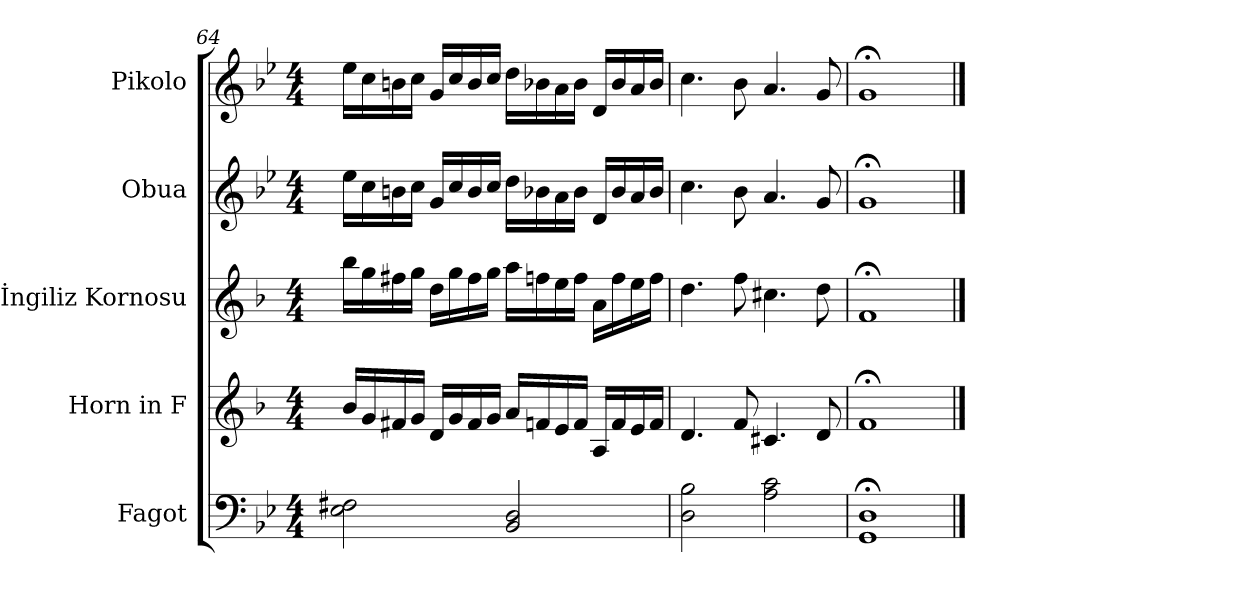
**kern	**kern	**kern	**kern	**kern
*part5	*part4	*part3	*part2	*part1
*staff5	*staff4	*staff3	*staff2	*staff1
*I"Fagot	*I"Horn in F	*I"İngiliz Kornosu	*I"Obua	*I"Pikolo
*I'Fg.	*	*I'İ. Kn.	*I'Ob.	*I'Pik.
!!LO:PB:g=z
*clefF4	*clefG2	*clefG2	*clefG2	*clefG2
*	*ITrd4c7	*ITrd4c7	*	*ITrd-7c-12
*k[b-e-]	*k[b-e-]	*k[b-e-]	*k[b-e-]	*k[b-e-]
*M4/4	*M4/4	*M4/4	*M4/4	*M4/4
=64	=64	=64	=64	=64
2E-\ 2F#X\	16e-/LL	16ee-\LL	16ee-\LL	16eee-\LL
.	16c/	16cc\	16cc\	16ccc\
.	16Bn/	16bn\	16bn\	16bbn\
.	16c/JJ	16cc\JJ	16cc\JJ	16ccc\JJ
.	16G/LL	16g\LL	16g/LL	16gg/LL
.	16c/	16cc\	16cc/	16ccc/
.	16B/	16b\	16b/	16bb/
.	16c/JJ	16cc\JJ	16cc/JJ	16ccc/JJ
2BB-/ 2D/	16d/LL	16dd\LL	16dd\LL	16ddd\LL
.	16B-X/	16b-X\	16b-X\	16bb-X\
.	16A/	16a\	16a\	16aa\
.	16B-/JJ	16b-\JJ	16b-\JJ	16bb-\JJ
.	16D/LL	16d\LL	16d/LL	16dd/LL
.	16B-/	16b-\	16b-/	16bb-/
.	16A/	16a\	16a/	16aa/
.	16B-/JJ	16b-\JJ	16b-/JJ	16bb-/JJ
=65	=65	=65	=65	=65
2D\ 2B-\	4.G/	4.g\	4.cc\	4.ccc\
.	8B-/	8b-\	8b-\	8bb-\
2A\ 2c\	4.F#X/	4.f#X\	4.a/	4.aa/
.	8G/	8g\	8g/	8gg/
=66	=66	=66	=66	=66
1GG;< 1D;<	1B-;<	1B-;<	1g;<	1gg;<
==	==	==	==	==
*-	*-	*-	*-	*-
